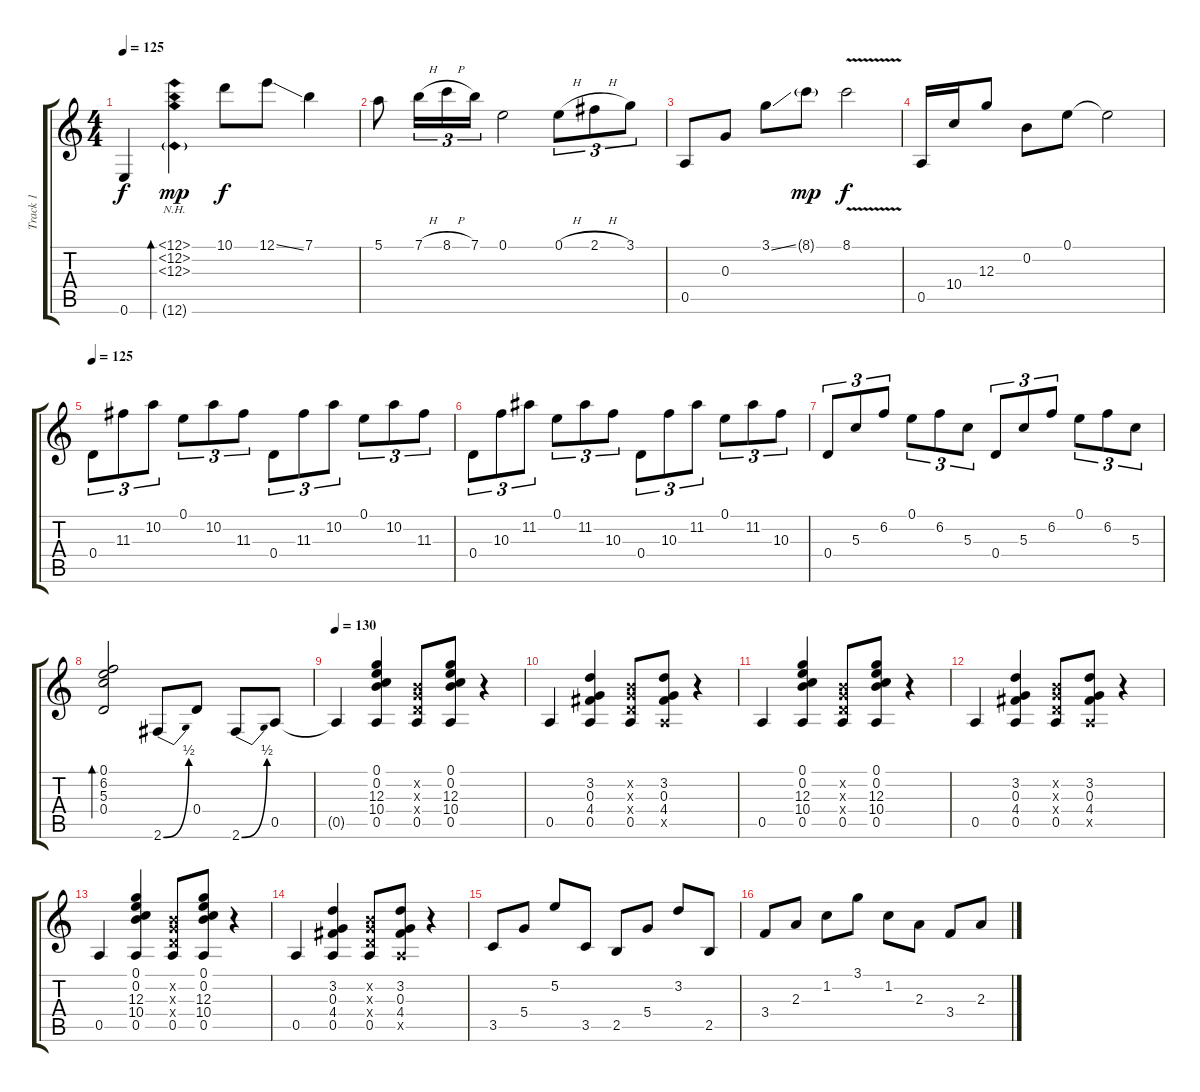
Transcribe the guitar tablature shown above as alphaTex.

\track ("Track 1" "Track 1") {instrument acousticguitarsteel}
\staff {score tabs}
\tuning (E4 B3 G3 D3 A2 E2) {hide}
\ts (4 4)
\tempo 125
\tempo 60
\tempo 125
\clef g2
\ks c
0.6.4{dy f instrument acousticguitarsteel} (12.1{nh} 12.2{nh} 12.3{nh} 0.6{nh g}).4{bd 240 dy mp} 10.1.8{dy f} 12.1{ss}.8 7.1.4 |
5.1.8 7.1{h}.16{tu (3 2)} 8.1{h}.16{tu (3 2)} 7.1.16{tu (3 2)} 0.1.2 0.1{h}.8{tu (3 2)} 2.1{h}.8{tu (3 2)} 3.1.8{tu (3 2)} |
0.5.8 0.3.8 3.1{ss}.8 8.1{g}.8{dy mp} 8.1{v}.2{dy f} |
0.5.16 10.4.16 12.3.8 0.2.8 0.1.8 0.1{t}.2 |
\tempo 125
0.4.8{tu (3 2)} 11.3.8{tu (3 2)} 10.2.8{tu (3 2)} 0.1.8{tu (3 2)} 10.2.8{tu (3 2)} 11.3.8{tu (3 2)} 0.4.8{tu (3 2)} 11.3.8{tu (3 2)} 10.2.8{tu (3 2)} 0.1.8{tu (3 2)} 10.2.8{tu (3 2)} 11.3.8{tu (3 2)} |
0.4.8{tu (3 2)} 10.3.8{tu (3 2)} 11.2.8{tu (3 2)} 0.1.8{tu (3 2)} 11.2.8{tu (3 2)} 10.3.8{tu (3 2)} 0.4.8{tu (3 2)} 10.3.8{tu (3 2)} 11.2.8{tu (3 2)} 0.1.8{tu (3 2)} 11.2.8{tu (3 2)} 10.3.8{tu (3 2)} |
0.4.8{tu (3 2)} 5.3.8{tu (3 2)} 6.2.8{tu (3 2)} 0.1.8{tu (3 2)} 6.2.8{tu (3 2)} 5.3.8{tu (3 2)} 0.4.8{tu (3 2)} 5.3.8{tu (3 2)} 6.2.8{tu (3 2)} 0.1.8{tu (3 2)} 6.2.8{tu (3 2)} 5.3.8{tu (3 2)} |
(0.1 6.2 5.3 0.4).2{bd 240} 2.6{be (bend 0 0 60 2)}.8 0.4.8 2.6{be (bend 0 0 60 2)}.8 0.5.8 |
\tempo 130
0.5{t}.4 (0.1 0.2 12.3 10.4 0.5).4 (0.2{x} 0.3{x} 0.4{x} 0.5).8 (0.1 0.2 12.3 10.4 0.5).8 r.4 |
0.5.4 (3.2 0.3 4.4 0.5).4 (0.2{x} 0.3{x} 0.4{x} 0.5).8 (3.2 0.3 4.4 0.5{x}).8 r.4 |
0.5.4 (0.1 0.2 12.3 10.4 0.5).4 (0.2{x} 0.3{x} 0.4{x} 0.5).8 (0.1 0.2 12.3 10.4 0.5).8 r.4 |
0.5.4 (3.2 0.3 4.4 0.5).4 (0.2{x} 0.3{x} 0.4{x} 0.5).8 (3.2 0.3 4.4 0.5{x}).8 r.4 |
0.5.4 (0.1 0.2 12.3 10.4 0.5).4 (0.2{x} 0.3{x} 0.4{x} 0.5).8 (0.1 0.2 12.3 10.4 0.5).8 r.4 |
0.5.4 (3.2 0.3 4.4 0.5).4 (0.2{x} 0.3{x} 0.4{x} 0.5).8 (3.2 0.3 4.4 0.5{x}).8 r.4 |
3.5.8 5.4.8 5.2.8 3.5.8 2.5.8 5.4.8 3.2.8 2.5.8 |
3.4.8 2.3.8 1.2.8 3.1.8 1.2.8 2.3.8 3.4.8 2.3.8
